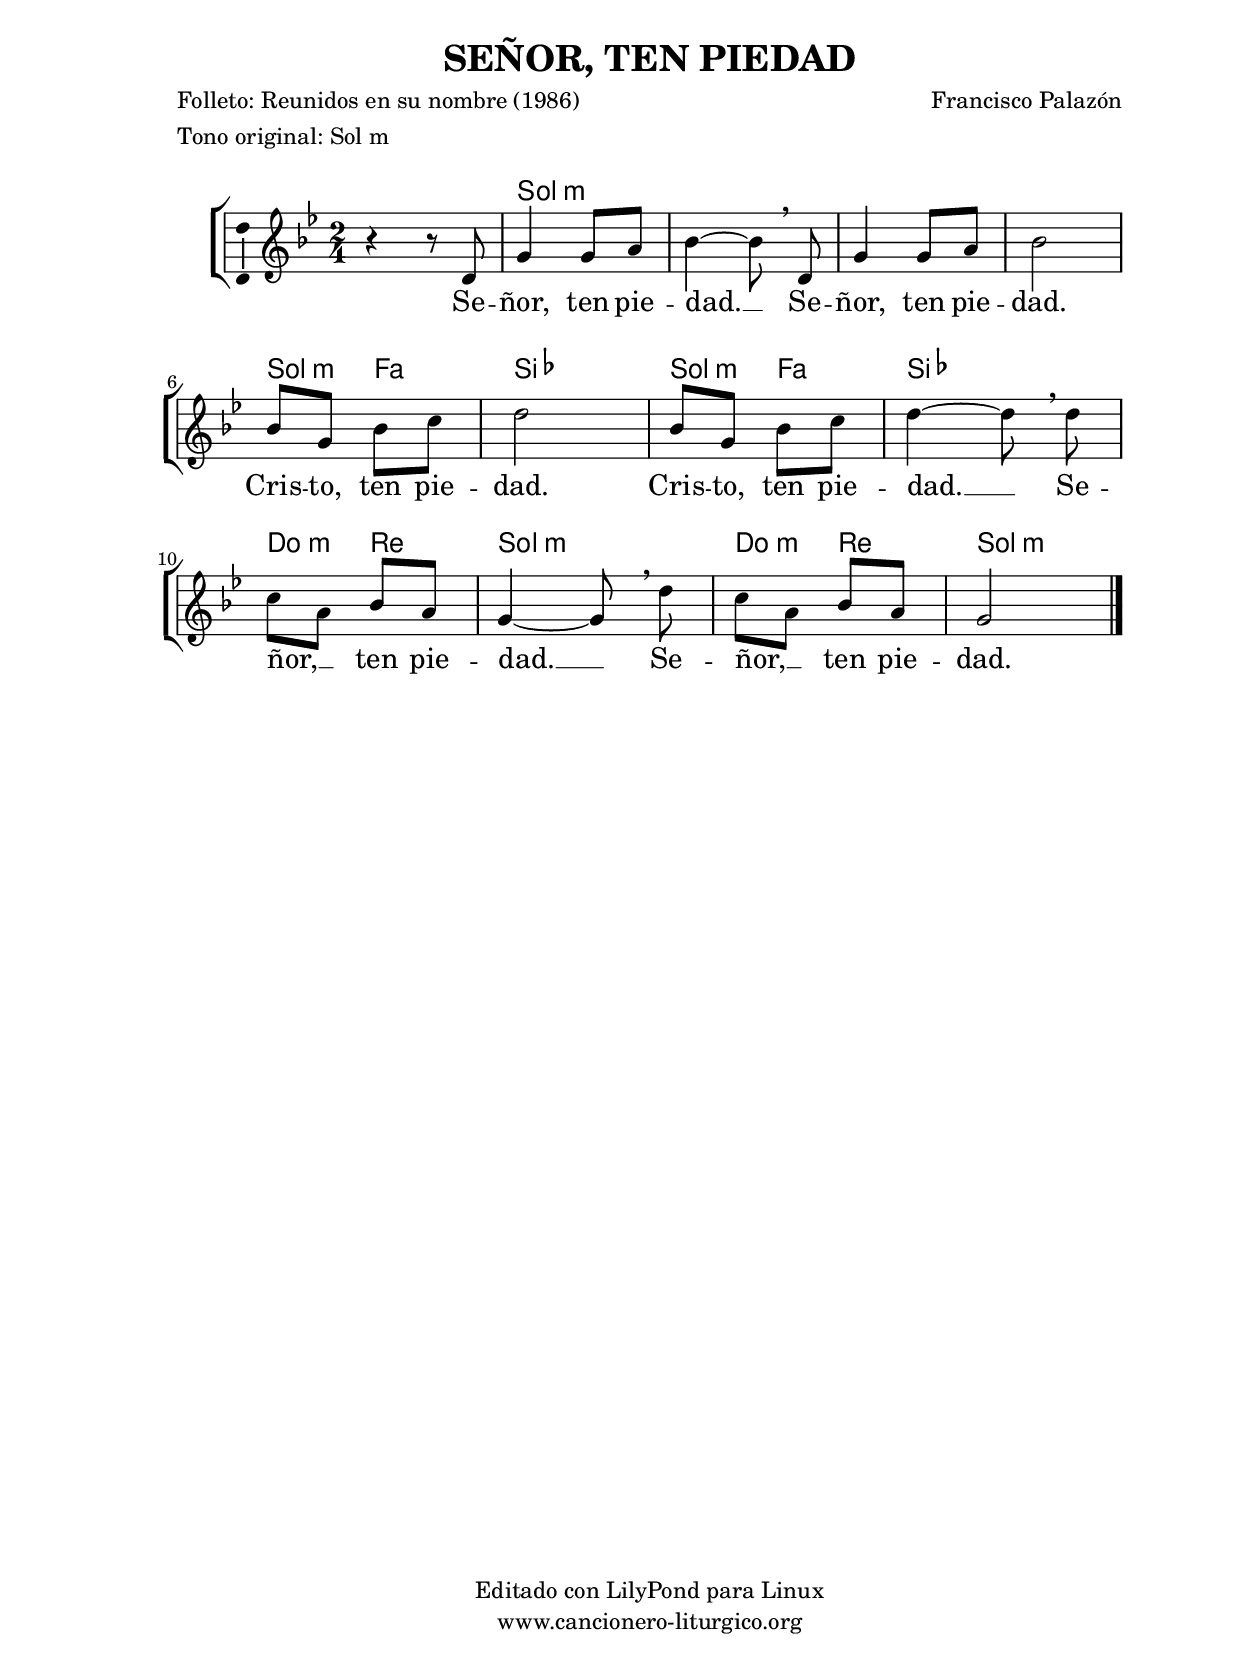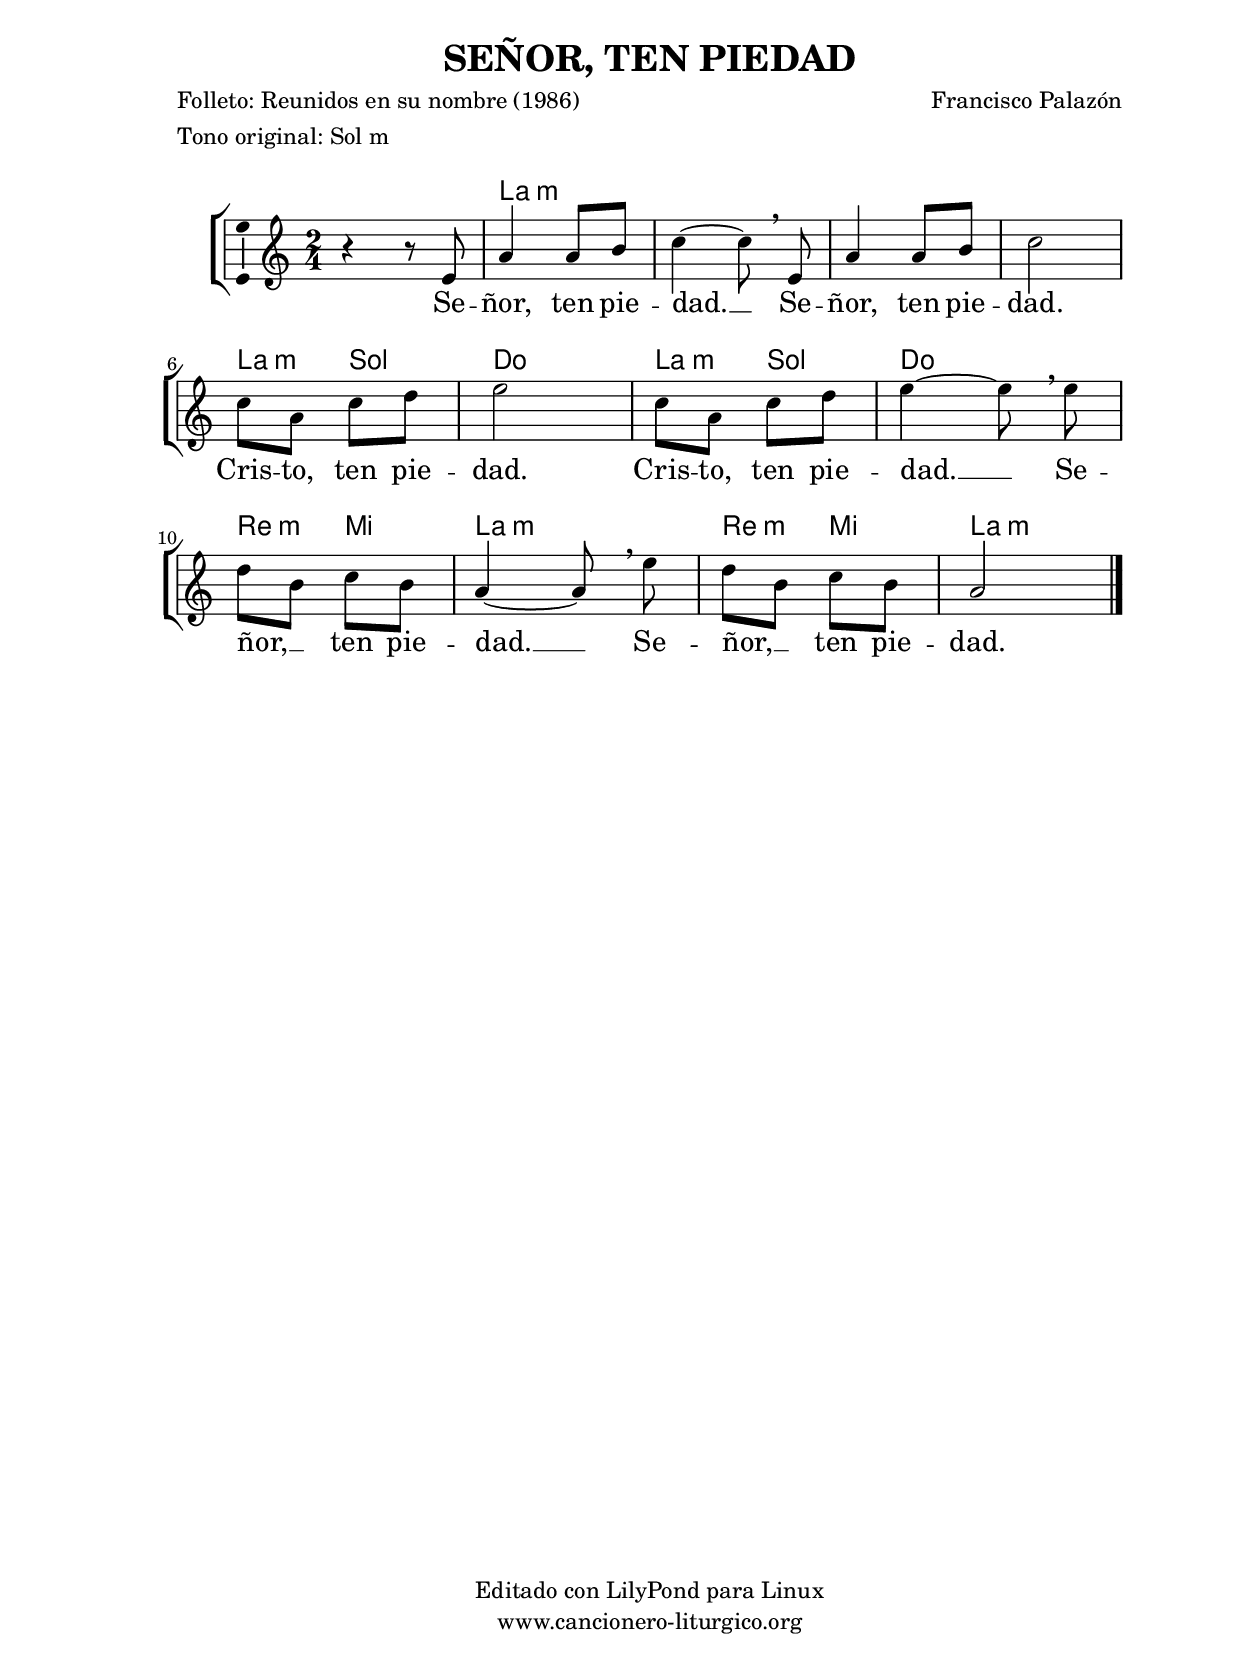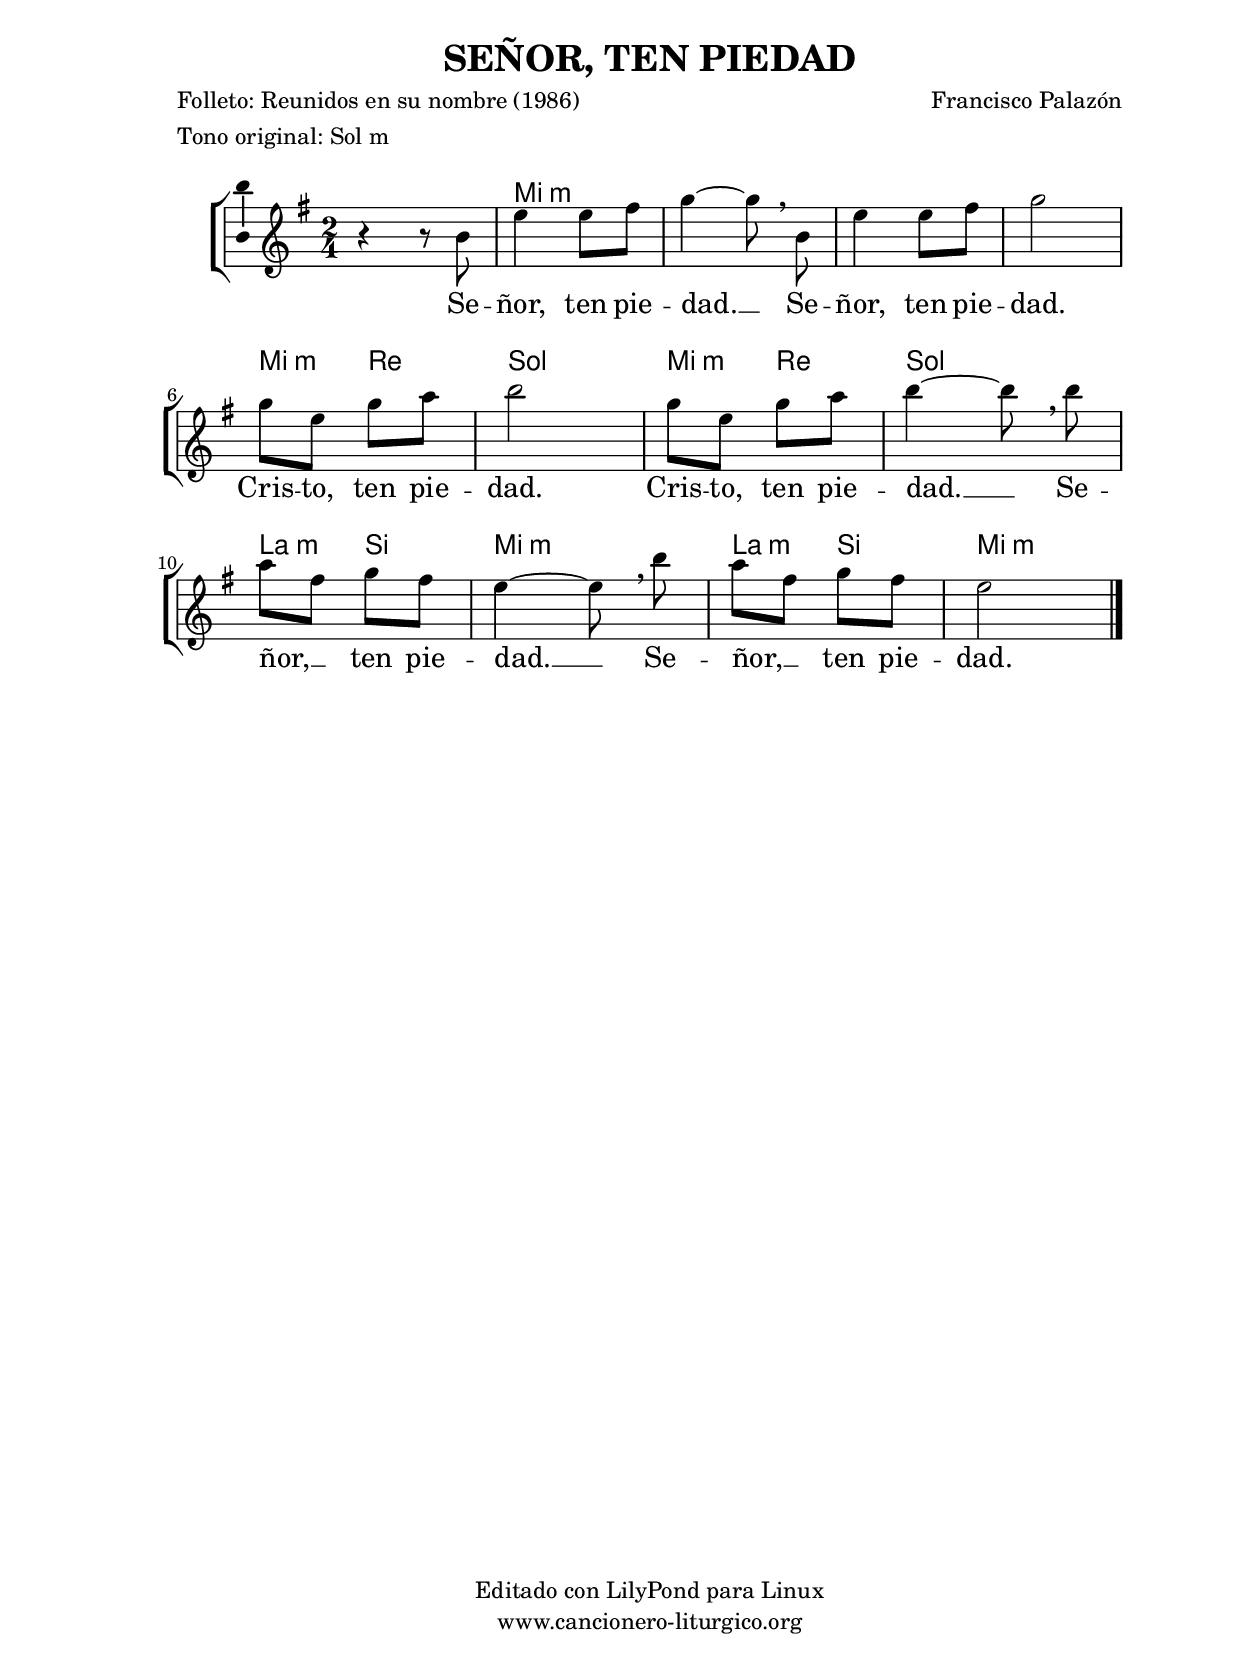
%
%para convertir .midi en .wav:
%timidity filename.midi -Ow -o finename.wav
%
%
%Para convertir de .wav a .mp3:
%lame -h -m j filename.wav
%
%
%para escuchar el midi:
%timidity nombrefichero.midi
%


%versión de lilypond para la que se ha escrito esta partitura:
\version "2.16.0"

	%Tamaño papel
	#(set-default-paper-size "a4")
	%Tamaño partitura
	#(set-global-staff-size 20)
	%No responde al pulsar sobre una nota
	#(ly:set-option 'point-and-click #f)

%parámetros del encabezamiento:
\header {
	title = "SEÑOR, TEN PIEDAD"
	subtitle = ""
	composer = "Francisco Palazón"
	poet = "Folleto: Reunidos en su nombre (1986)" %Tomado del Libro del Organista, vol 8 (Ordinario de la Misa)
	meter = "Tono original: Sol m"
	arranger = ""
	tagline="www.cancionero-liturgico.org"
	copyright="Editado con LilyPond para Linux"
	}

%parámetros asociados al papel:
\paper  {
	oddHeaderMarkup = \markup {\fill-line { \on-the-fly #not-first-page \fromproperty #'header:title \on-the-fly #not-first-page \fromproperty #'header:composer }}
	evenHeaderMarkup = \markup {\fill-line { \fromproperty #'header:composer \fromproperty #'header:title }}
	#(set-paper-size "a4")
	print-page-number = ##f
	first-page-number = 1
	print-first-page-number = ##f
%	head-separation = 3.0 \cm
	top-margin = 2.0 \cm
	bottom-margin = 0.5\cm
%%%	bottom-margin = -3.5\cm
	left-margin = 3.0 \cm
	line-width = 16.0 \cm 
	indent = 8\mm
	interscoreline = 2.\mm
	between-system-space = 15\mm
%	para que las partituras no llenen la hoja:
	ragged-bottom = ##t
%	idem para la última hoja:
	ragged-last-bottom = ##f
%	para que las partituras llenen el ancho del papel:
	ragged-last = ##f
	after-title-space = 2.5 \cm
%page-count=1
system-count=3

	%Flexible Vertical Spacing
%	markup-markup-spacing =
%	#'((basic-distance . 15) (minimum-distance . 15) (padding . 3))
	markup-system-spacing =
	#'((basic-distance . 15) (minimum-distance . 15) (padding . 3))
	system-system-spacing =
	#'((basic-distance . 15) (minimum-distance . 15) (padding . 3))
	score-system-spacing =
	#'((basic-distance . 15) (minimum-distance . 15) (padding . 5))
%	top-system-spacing = % header
%	#'((basic-distance . 8) (minimum-distance . 0) (padding . 0))
%	top-markup-spacing =
%	#'((basic-distance . 20) (minimum-distance . 20) (padding . 0))
	last-bottom-spacing = % footer
	#'((basic-distance . 5) (minimum-distance . 5) (padding . 0))
%	score-markup-spacing =
%	#'((basic-distance . 16) (minimum-distance . 13) (padding . 0))

	}


%parámetros que afectan a toda la partitura:
global =  {
	%clave de sol (G):
	\clef G
	%armadura:
%	\transpose g e
	\key g \minor
	\tempo 4=100
	\set Score.tempoHideNote = ##t
	}


acordes = {
	\italianChords
	\chordmode {
%	\transpose g e
{

s2
g2:m s g:m s
g4:m f bes2
g4:m f bes2
c4:m d g2:m
c4:m d g2:m

	}
	}
}

melodia = 

%	\transpose g e
{
	\relative c'{
	\time 2/4

r4 r8 d8
g4 g8 a
bes4~bes8 \noBeam \breathe d,8
g4 g8 a8
bes2

%%%\bar "||"
\break

bes8 g bes c
d2
bes8 g bes c
d4~d8 \noBeam \breathe d
c8 a bes a
g4~g8 \noBeam \breathe d'
c8 a bes a
g2

\bar "|."
	}
	}


texto = \lyricmode {
Se -- ñor, ten pie -- dad. __
Se -- ñor, ten pie -- dad.

Cris -- to, ten pie -- dad.
Cris -- to, ten pie -- dad. __

Se -- ñor, __ _ ten pie -- dad. __
Se -- ñor, __ _ ten pie -- dad.

	}


acordesStaff = \context ChordNames = acordesStaff <<
	\set chordChanges = ##t
	\acordes
	>>


vozStaff = \context Voice = vozStaff
\with {\consists "Ambitus_engraver"}
<<
%	\set Staff.instrumentName = ""
%	\set Staff.shortInstrumentName = ""
%	\set Staff.midiInstrument = #"clarinet"
%	\set Staff.midiInstrument = #"cello"
%	\set Staff.midiInstrument = #"flute"
	\set Staff.midiInstrument = #"electric guitar (jazz)"
%	\set Staff.midiInstrument = #"english horn"
%	\set Staff.midiInstrument = #"violin"
%	\set Staff.midiInstrument = #"glockenspiel"
	\set Staff.midiMinimumVolume = #0.7
	\set Staff.midiMaximumVolume = #0.9
	\global
	\melodia
	>>


textoStaff = \context Lyrics = textoStaff <<
	\lyricsto vozStaff \texto
	>>

\book {
	\score {
		\context ChoirStaff {
			\override StaffGroup.SystemStartBracket #'collapse-height = #1
			\override Score.SystemStartBar #'collapse-height = #1
			<<
			\acordesStaff
			\vozStaff
			\textoStaff
			>>
			}
		\layout {
	    		\context {
				\Lyrics
				\override LyricText #'font-size = #2
				}
	   		 \context {
				\Score
				\override StaffSymbol #'staff-space = #(magstep +3)
				}
			}
		}
	\score {
		\unfoldRepeats
		\context ChoirStaff {
			<<
			\acordesStaff
			\vozStaff
			>>
			}
		\midi {
	  		\context {
	  			\Score
				tempoWholesPerMinute = #(ly:make-moment 70 4)
				}
			}
		}
	}



#(define output-suffix "C")
\book {
	\score {
		\context ChoirStaff {
			\override StaffGroup.SystemStartBracket #'collapse-height = #1
			\override Score.SystemStartBar #'collapse-height = #1
\transpose c d
			<<
			\acordesStaff
			\vozStaff
			\textoStaff
			>>
			}
		\layout {
	    		\context {
				\Lyrics
				\override LyricText #'font-size = #2
				}
	   		 \context {
				\Score
				\override StaffSymbol #'staff-space = #(magstep +3)
				}
			}
		}
	}

#(define output-suffix "S")
\book {
	\score {
		\context ChoirStaff {
			\override StaffGroup.SystemStartBracket #'collapse-height = #1
			\override Score.SystemStartBar #'collapse-height = #1
\transpose c a
			<<
			\acordesStaff
			\vozStaff
			\textoStaff
			>>
			}
		\layout {
	    		\context {
				\Lyrics
				\override LyricText #'font-size = #2
				}
	   		 \context {
				\Score
				\override StaffSymbol #'staff-space = #(magstep +3)
				}
			}
		}
	}


